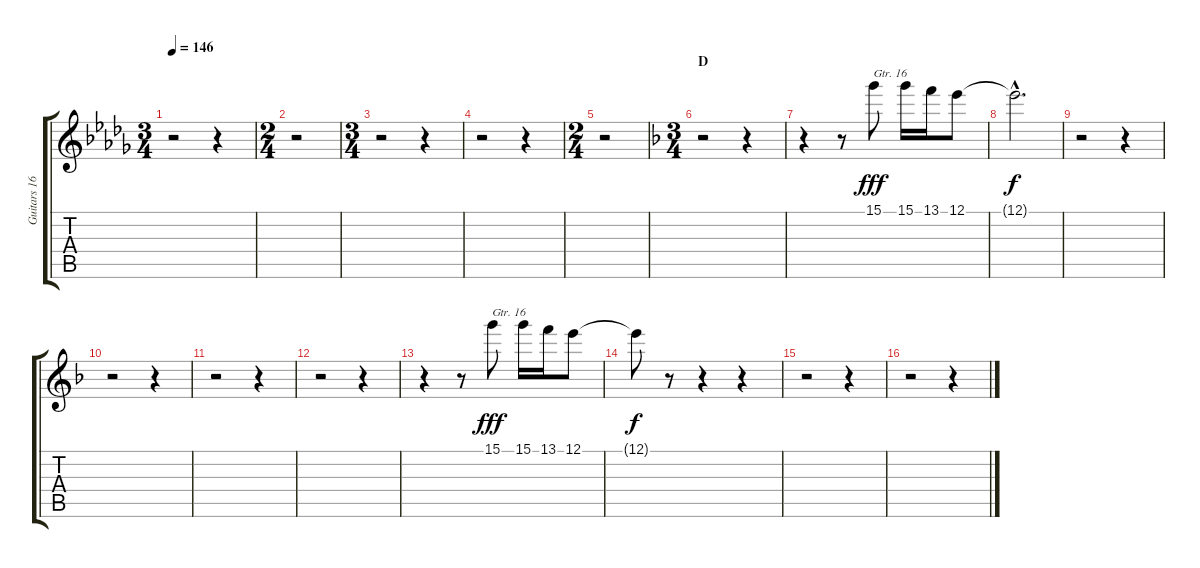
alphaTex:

\track ("Guitars 16 / 17" "Guitars 16") {instrument acousticguitarsteel}
\staff {score tabs}
\tuning (E4 B3 G3 D3 A2 E2) {hide}
\ts (3 4)
\tempo 146
\clef g2
\ks db
r.2{dy f} r.4 |
\ts (2 4)
r.2 |
\ts (3 4)
r.2 r.4 |
r.2 r.4 |
\ts (2 4)
r.2 |
\ts (3 4)
\section ("" "D")
\ks f
r.2 r.4 |
r.4 r.8 15.1.8{txt "Gtr. 16" dy fff} 15.1.16 13.1.16 12.1.8 |
12.1{hac t}.2{d dy f} |
r.2 r.4 |
r.2 r.4 |
r.2 r.4 |
r.2 r.4 |
r.4 r.8 15.1.8{txt "Gtr. 16" dy fff} 15.1.16 13.1.16 12.1.8 |
12.1{t}.8{dy f} r.8 r.4 r.4 |
r.2 r.4 |
r.2 r.4
